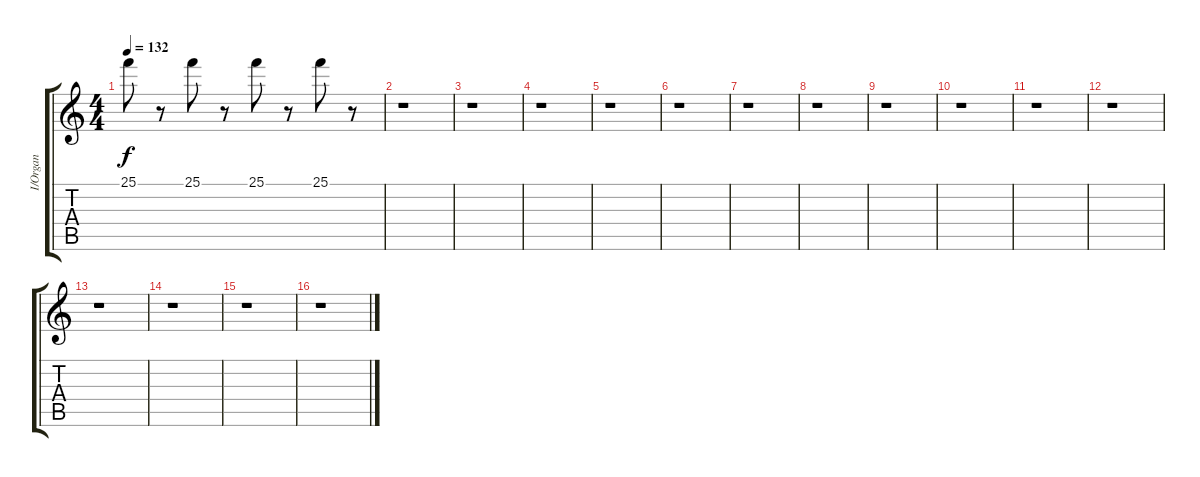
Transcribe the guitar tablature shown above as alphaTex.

\track ("I/Organ" "I/Organ") {instrument rockorgan}
\staff {score tabs}
\tuning (E4 B3 G3 D3 A2 E2) {hide}
\ts (4 4)
\tempo 132
\clef g2
\ks c
25.1.8{dy f} r.8 25.1.8 r.8 25.1.8 r.8 25.1.8 r.8 |
r.1 |
r.1 |
r.1 |
r.1 |
r.1 |
r.1 |
r.1 |
r.1 |
r.1 |
r.1 |
r.1 |
r.1 |
r.1 |
r.1 |
r.1
